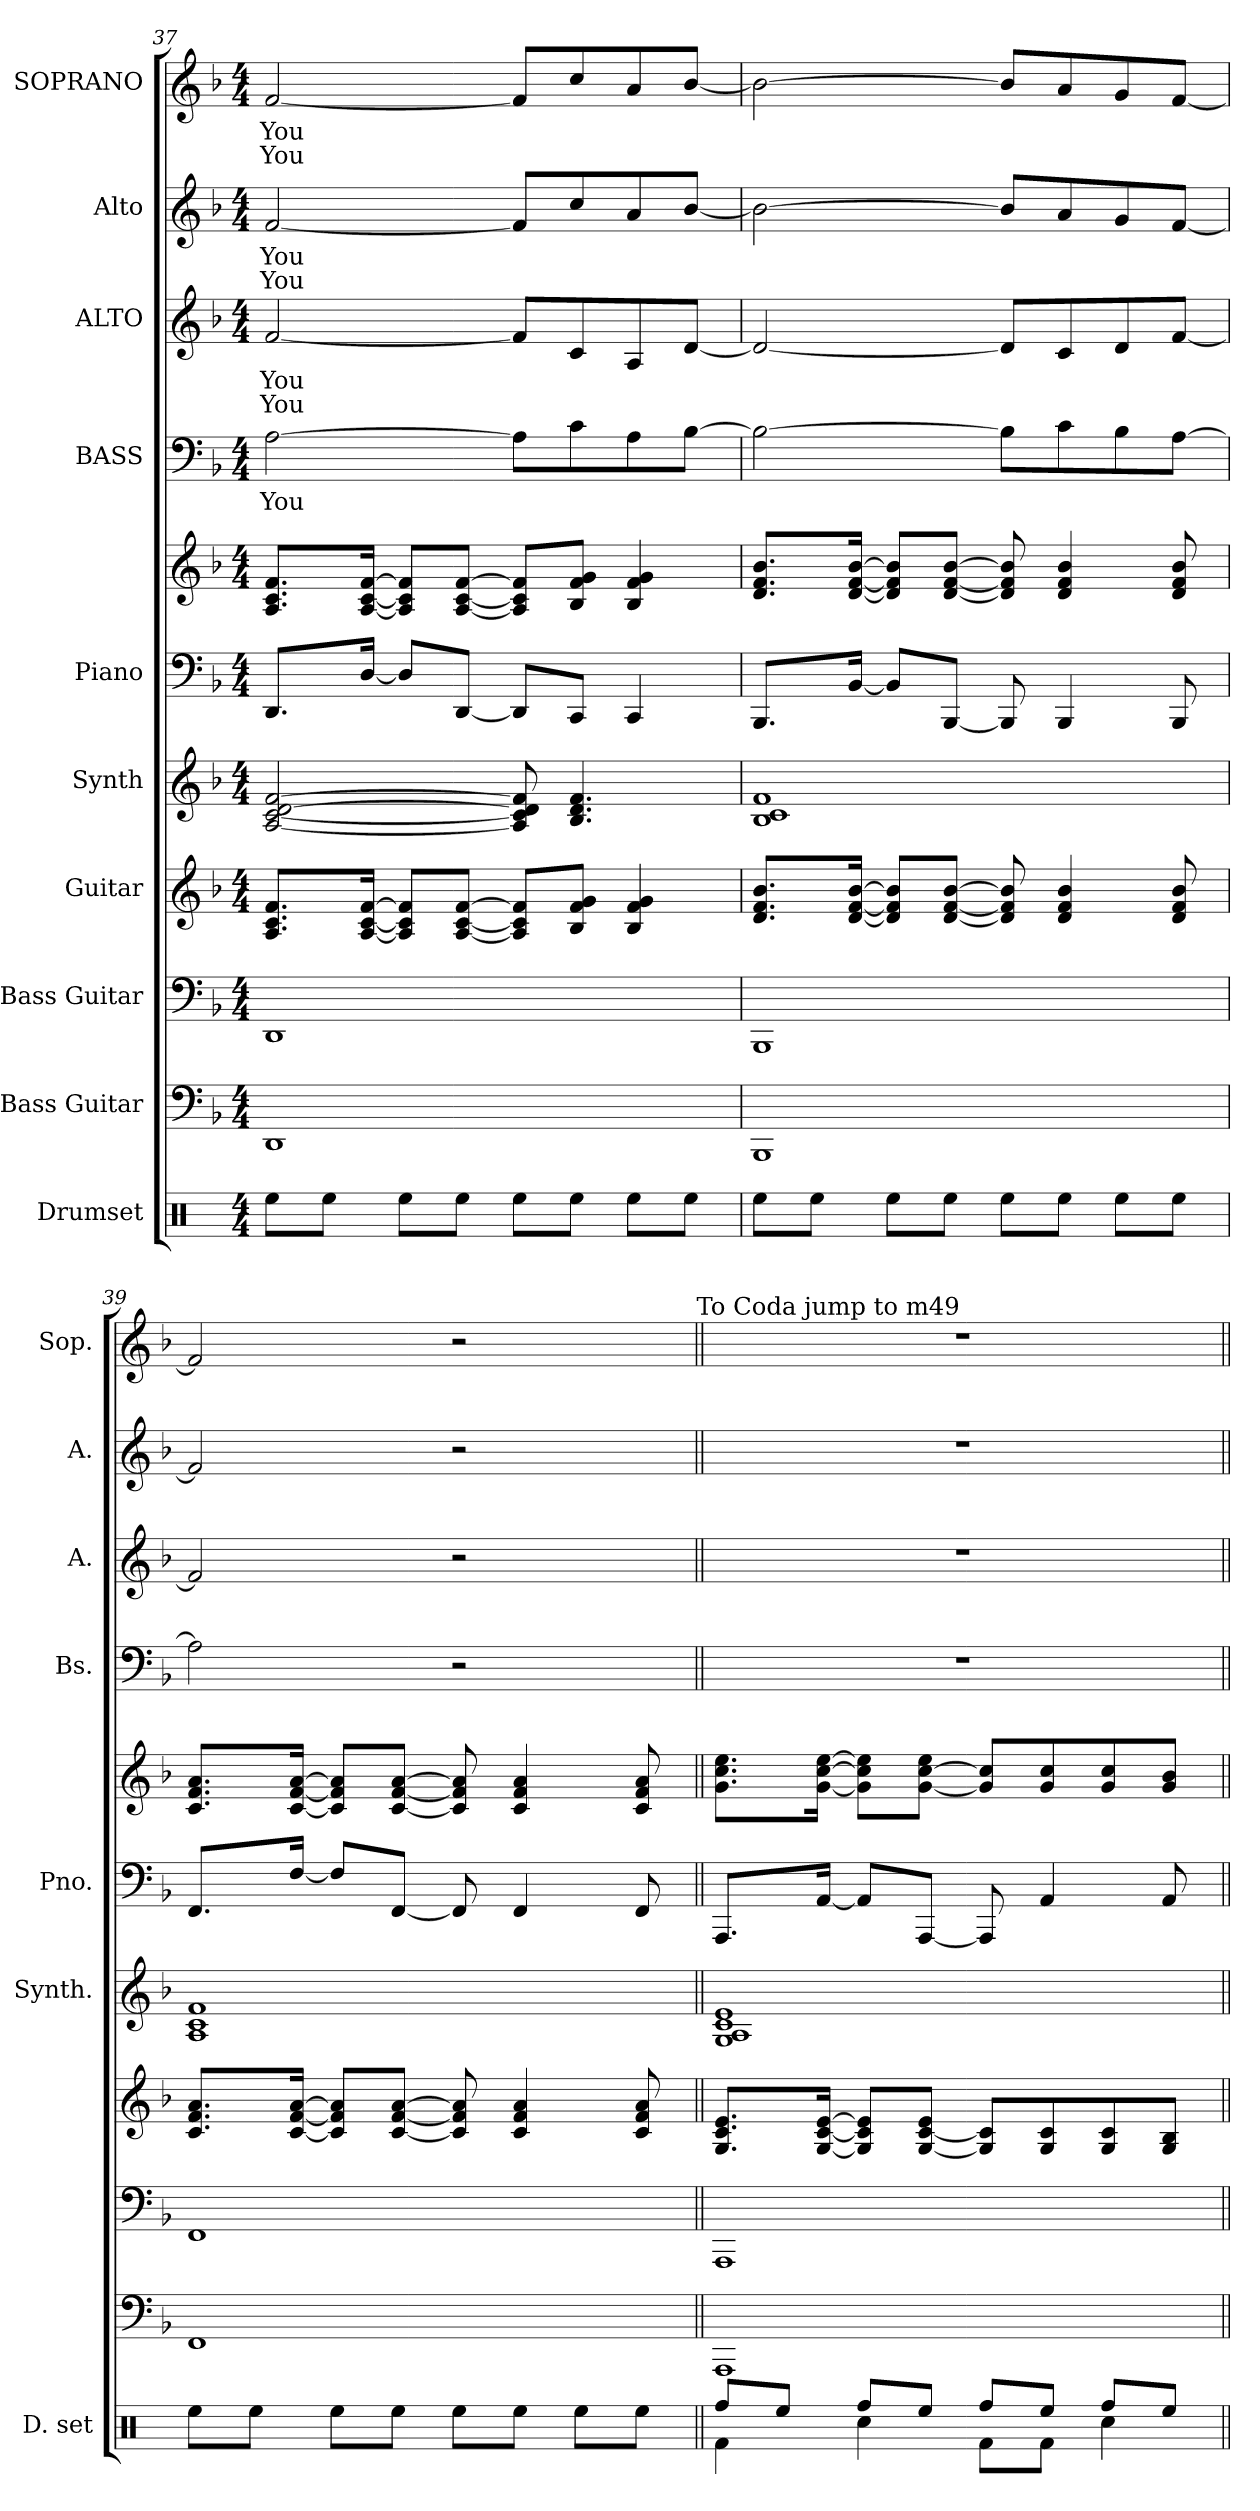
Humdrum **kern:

**kern	**kern	**kern	**kern	**kern	**kern	**kern	**kern	**text	**kern	**text	**text	**kern	**text	**text	**kern	**text	**text
*part10	*part9	*part8	*part7	*part6	*part5	*part5	*part4	*part4	*part3	*part3	*part3	*part2	*part2	*part2	*part1	*part1	*part1
*staff11	*staff10	*staff9	*staff8	*staff7	*staff6	*staff5	*staff4	*staff4	*staff3	*staff3	*staff3	*staff2	*staff2	*staff2	*staff1	*staff1	*staff1
*I"Drumset	*I"Bass Guitar	*I"Bass Guitar	*I"Guitar	*I"Synth	*I"Piano	*	*I"BASS	*	*I"ALTO	*	*	*I"Alto	*	*	*I"SOPRANO	*	*
*I'D. set	*	*	*	*I'Synth.	*I'Pno.	*	*I'Bs.	*	*I'A.	*	*	*I'A.	*	*	*I'Sop.	*	*
!!LO:PB:g=z
*clefX	*	*clefF4	*clefG2	*clefG2	*clefF4	*clefG2	*clefF4	*	*clefG2	*	*	*clefG2	*	*	*clefG2	*	*
*k[]	*k[b-]	*k[b-]	*k[b-]	*k[b-]	*k[b-]	*k[b-]	*k[b-]	*	*k[b-]	*	*	*k[b-]	*	*	*k[b-]	*	*
*	*d:	*d:	*d:	*d:	*d:	*d:	*d:	*	*d:	*	*	*d:	*	*	*d:	*	*
*M4/4	*M4/4	*M4/4	*M4/4	*M4/4	*M4/4	*M4/4	*M4/4	*	*M4/4	*	*	*M4/4	*	*	*M4/4	*	*
=37	=37	=37	=37	=37	=37	=37	=37	=37	=37	=37	=37	=37	=37	=37	=37	=37	=37
!	!	!	!	!	!	!	!	!LO:LY:b	!	!LO:LY:b	!LO:LY:b	!	!LO:LY:b	!LO:LY:b	!	!LO:LY:b	!LO:LY:b
8Ree\L	1DD	1DD	8.A/ 8.c/ 8.f/L	[2A/ [2c/ [2d/ [2f/	8.DD/L	8.A/ 8.c/ 8.f/L	[2A\	You	[2f/	You	You	[2f/	You	You	[2f/	You	You
8Ree\J	.	.	.	.	.	.	.	.	.	.	.	.	.	.	.	.	.
.	.	.	[16A/ [16c/ [16f/Jk	.	[16D/Jk	[16A/ [16c/ [16f/Jk	.	.	.	.	.	.	.	.	.	.	.
8Ree\L	.	.	8A/] 8c/] 8f/]L	.	8D/L]	8A/] 8c/] 8f/]L	.	.	.	.	.	.	.	.	.	.	.
8Ree\J	.	.	[8A/ [8c/ [8f/J	.	[8DD/J	[8A/ [8c/ [8f/J	.	.	.	.	.	.	.	.	.	.	.
8Ree\L	.	.	8A/] 8c/] 8f/]L	8A/] 8c/] 8d/] 8f/]	8DD/L]	8A/] 8c/] 8f/]L	8A\L]	.	8f/L]	.	.	8f/L]	.	.	8f/L]	.	.
8Ree\J	.	.	8B-/ 8f/ 8g/J	4.B-/ 4.d/ 4.f/	8CC/J	8B-/ 8f/ 8g/J	8c\	.	8c/	.	.	8cc/	.	.	8cc/	.	.
8Ree\L	.	.	4B-/ 4f/ 4g/	.	4CC/	4B-/ 4f/ 4g/	8A\	.	8A/	.	.	8a/	.	.	8a/	.	.
8Ree\J	.	.	.	.	.	.	[8B-\J	.	[8d/J	.	.	[8b-/J	.	.	[8b-/J	.	.
=38	=38	=38	=38	=38	=38	=38	=38	=38	=38	=38	=38	=38	=38	=38	=38	=38	=38
8Ree\L	1BBB-	1BBB-	8.d/ 8.f/ 8.b-/L	1B- 1c 1f	8.BBB-/L	8.d/ 8.f/ 8.b-/L	2B-\_	.	2d/_	.	.	2b-\_	.	.	2b-\_	.	.
8Ree\J	.	.	.	.	.	.	.	.	.	.	.	.	.	.	.	.	.
.	.	.	[16d/ [16f/ [16b-/Jk	.	[16BB-/Jk	[16d/ [16f/ [16b-/Jk	.	.	.	.	.	.	.	.	.	.	.
8Ree\L	.	.	8d/] 8f/] 8b-/]L	.	8BB-/L]	8d/] 8f/] 8b-/]L	.	.	.	.	.	.	.	.	.	.	.
8Ree\J	.	.	[8d/ [8f/ [8b-/J	.	[8BBB-/J	[8d/ [8f/ [8b-/J	.	.	.	.	.	.	.	.	.	.	.
8Ree\L	.	.	8d/] 8f/] 8b-/]	.	8BBB-/]	8d/] 8f/] 8b-/]	8B-\L]	.	8d/L]	.	.	8b-/L]	.	.	8b-/L]	.	.
8Ree\J	.	.	4d/ 4f/ 4b-/	.	4BBB-/	4d/ 4f/ 4b-/	8c\	.	8c/	.	.	8a/	.	.	8a/	.	.
8Ree\L	.	.	.	.	.	.	8B-\	.	8d/	.	.	8g/	.	.	8g/	.	.
8Ree\J	.	.	8d/ 8f/ 8b-/	.	8BBB-/	8d/ 8f/ 8b-/	[8A\J	.	[8f/J	.	.	[8f/J	.	.	[8f/J	.	.
=39	=39	=39	=39	=39	=39	=39	=39	=39	=39	=39	=39	=39	=39	=39	=39	=39	=39
8Ree\L	1FF	1FF	8.c/ 8.f/ 8.a/L	1A 1c 1f	8.FF/L	8.c/ 8.f/ 8.a/L	2A\]	.	2f/]	.	.	2f/]	.	.	2f/]	.	.
8Ree\J	.	.	.	.	.	.	.	.	.	.	.	.	.	.	.	.	.
.	.	.	[16c/ [16f/ [16a/Jk	.	[16F/Jk	[16c/ [16f/ [16a/Jk	.	.	.	.	.	.	.	.	.	.	.
8Ree\L	.	.	8c/] 8f/] 8a/]L	.	8F/L]	8c/] 8f/] 8a/]L	.	.	.	.	.	.	.	.	.	.	.
8Ree\J	.	.	[8c/ [8f/ [8a/J	.	[8FF/J	[8c/ [8f/ [8a/J	.	.	.	.	.	.	.	.	.	.	.
8Ree\L	.	.	8c/] 8f/] 8a/]	.	8FF/]	8c/] 8f/] 8a/]	2r	.	2r	.	.	2r	.	.	2r	.	.
8Ree\J	.	.	4c/ 4f/ 4a/	.	4FF/	4c/ 4f/ 4a/	.	.	.	.	.	.	.	.	.	.	.
8Ree\L	.	.	.	.	.	.	.	.	.	.	.	.	.	.	.	.	.
8Ree\J	.	.	8c/ 8f/ 8a/	.	8FF/	8c/ 8f/ 8a/	.	.	.	.	.	.	.	.	.	.	.
!	!	!	!	!	!	!	!	!	!	!	!	!	!	!	!LO:TX:a:t=To Coda   jump to m49	!	!
!!LO:PB:g=z
=40||	=40||	=40||	=40||	=40||	=40||	=40||	=40||	=40||	=40||	=40||	=40||	=40||	=40||	=40||	=40||	=40||	=40||
*^	*	*	*	*	*	*	*	*	*	*	*	*	*	*	*	*	*
8Rff/L	4Rf\	1AAA	1AAA	8.G/ 8.c/ 8.e/L	1G 1A 1c 1e	8.AAA/L	8.g\ 8.cc\ 8.ee\L	1r	.	1r	.	.	1r	.	.	1r	.	.
8Ree/J	.	.	.	.	.	.	.	.	.	.	.	.	.	.	.	.	.	.
.	.	.	.	[16G/ [16c/ [16e/Jk	.	[16AA/Jk	[16g\ [16cc\ [16ee\Jk	.	.	.	.	.	.	.	.	.	.	.
8Rff/L	4Rcc\	.	.	8G/] 8c/] 8e/]L	.	8AA/L]	8g\] 8cc\] 8ee\]L	.	.	.	.	.	.	.	.	.	.	.
8Ree/J	.	.	.	[8G/ [8c/ 8e/J	.	[8AAA/J	[8g\ [8cc\ 8ee\J	.	.	.	.	.	.	.	.	.	.	.
8Rff/L	8Rf\L	.	.	8G/] 8c/]L	.	8AAA/]	8g/] 8cc/]L	.	.	.	.	.	.	.	.	.	.	.
8Ree/J	8Rf\J	.	.	8G/ 8c/	.	4AA/	8g/ 8cc/	.	.	.	.	.	.	.	.	.	.	.
8Rff/L	4Rcc\	.	.	8G/ 8c/	.	.	8g/ 8cc/	.	.	.	.	.	.	.	.	.	.	.
8Ree/J	.	.	.	8G/ 8B-/J	.	8AA/	8g/ 8b-/J	.	.	.	.	.	.	.	.	.	.	.
*v	*v	*	*	*	*	*	*	*	*	*	*	*	*	*	*	*	*	*
=||	=||	=||	=||	=||	=||	=||	=||	=||	=||	=||	=||	=||	=||	=||	=||	=||	=||
*-	*-	*-	*-	*-	*-	*-	*-	*-	*-	*-	*-	*-	*-	*-	*-	*-	*-
